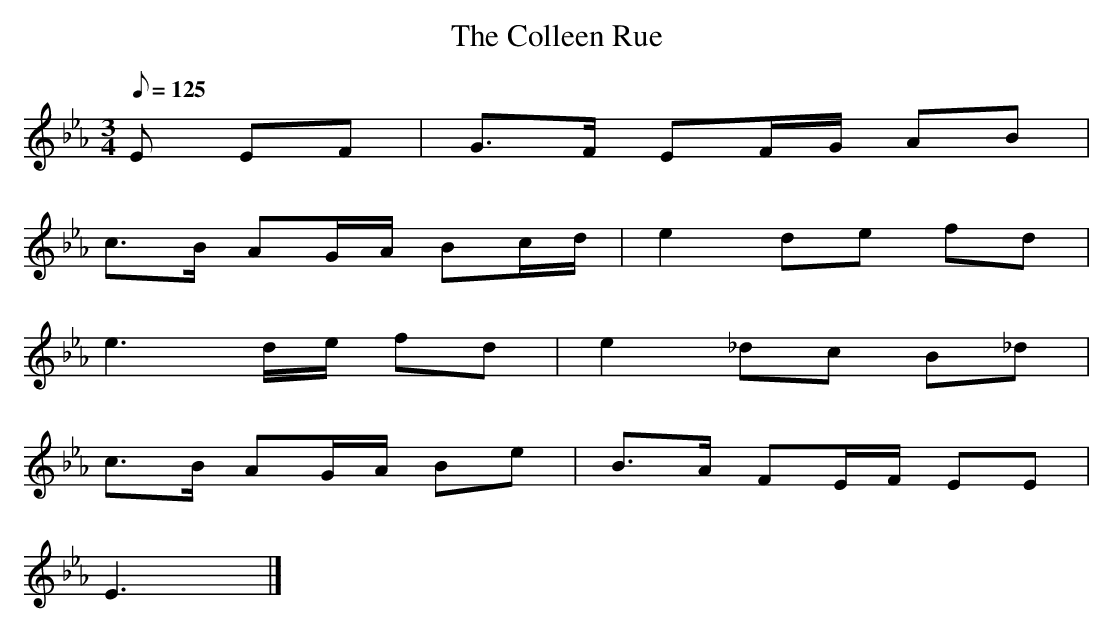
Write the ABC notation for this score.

X:1
T: The Colleen Rue
M: 3/4
L: 1/8
Q: 1/8=125
K: Eb % 3 flats
E EF | G>F EF/G/ AB |
c>B AG/A/ Bc/d/ | e2 de fd |
e3 d/e/ fd | e2 _dc B_d |
c>B AG/A/ Be | B>A FE/F/ EE |
E3 |]
